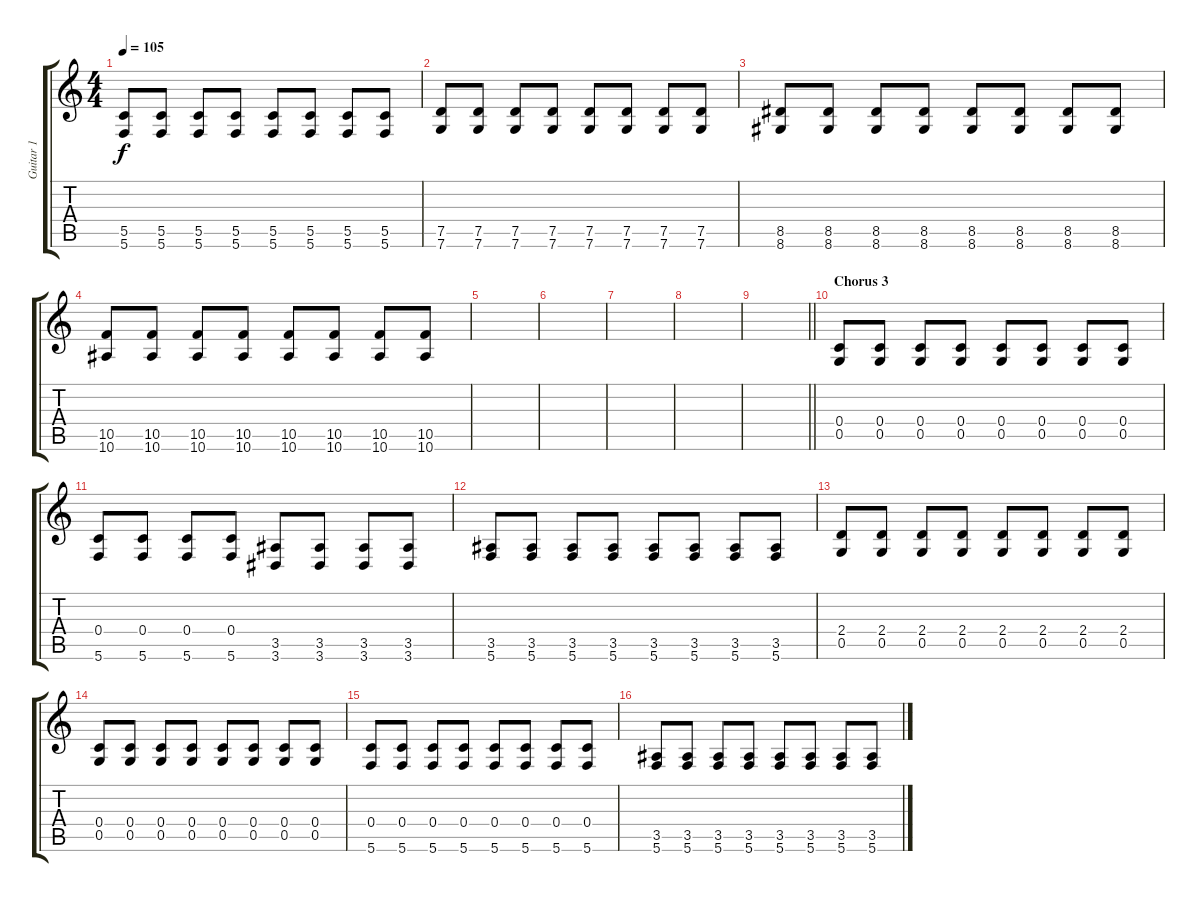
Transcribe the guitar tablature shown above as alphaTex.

\track ("Guitar 1" "Guitar 1") {instrument distortionguitar}
\staff {score tabs}
\tuning (D4 A3 F3 C3 G2 C2) {hide}
\ts (4 4)
\tempo 105
\clef g2
\ks c
(5.5 5.6).8{dy f} (5.5 5.6).8 (5.5 5.6).8 (5.5 5.6).8 (5.5 5.6).8 (5.5 5.6).8 (5.5 5.6).8 (5.5 5.6).8 |
(7.5 7.6).8 (7.5 7.6).8 (7.5 7.6).8 (7.5 7.6).8 (7.5 7.6).8 (7.5 7.6).8 (7.5 7.6).8 (7.5 7.6).8 |
(8.5 8.6).8 (8.5 8.6).8 (8.5 8.6).8 (8.5 8.6).8 (8.5 8.6).8 (8.5 8.6).8 (8.5 8.6).8 (8.5 8.6).8 |
(10.5 10.6).8 (10.5 10.6).8 (10.5 10.6).8 (10.5 10.6).8 (10.5 10.6).8 (10.5 10.6).8 (10.5 10.6).8 (10.5 10.6).8 |
|
|
|
|
\barLineRight lightlight
|
\section ("" "Chorus 3")
(0.4 0.5).8 (0.4 0.5).8 (0.4 0.5).8 (0.4 0.5).8 (0.4 0.5).8 (0.4 0.5).8 (0.4 0.5).8 (0.4 0.5).8 |
(0.4 5.6).8 (0.4 5.6).8 (0.4 5.6).8 (0.4 5.6).8 (3.5 3.6).8 (3.5 3.6).8 (3.5 3.6).8 (3.5 3.6).8 |
(3.5 5.6).8 (3.5 5.6).8 (3.5 5.6).8 (3.5 5.6).8 (3.5 5.6).8 (3.5 5.6).8 (3.5 5.6).8 (3.5 5.6).8 |
(2.4 0.5).8 (2.4 0.5).8 (2.4 0.5).8 (2.4 0.5).8 (2.4 0.5).8 (2.4 0.5).8 (2.4 0.5).8 (2.4 0.5).8 |
(0.4 0.5).8 (0.4 0.5).8 (0.4 0.5).8 (0.4 0.5).8 (0.4 0.5).8 (0.4 0.5).8 (0.4 0.5).8 (0.4 0.5).8 |
(0.4 5.6).8 (0.4 5.6).8 (0.4 5.6).8 (0.4 5.6).8 (0.4 5.6).8 (0.4 5.6).8 (0.4 5.6).8 (0.4 5.6).8 |
(3.5 5.6).8 (3.5 5.6).8 (3.5 5.6).8 (3.5 5.6).8 (3.5 5.6).8 (3.5 5.6).8 (3.5 5.6).8 (3.5 5.6).8
